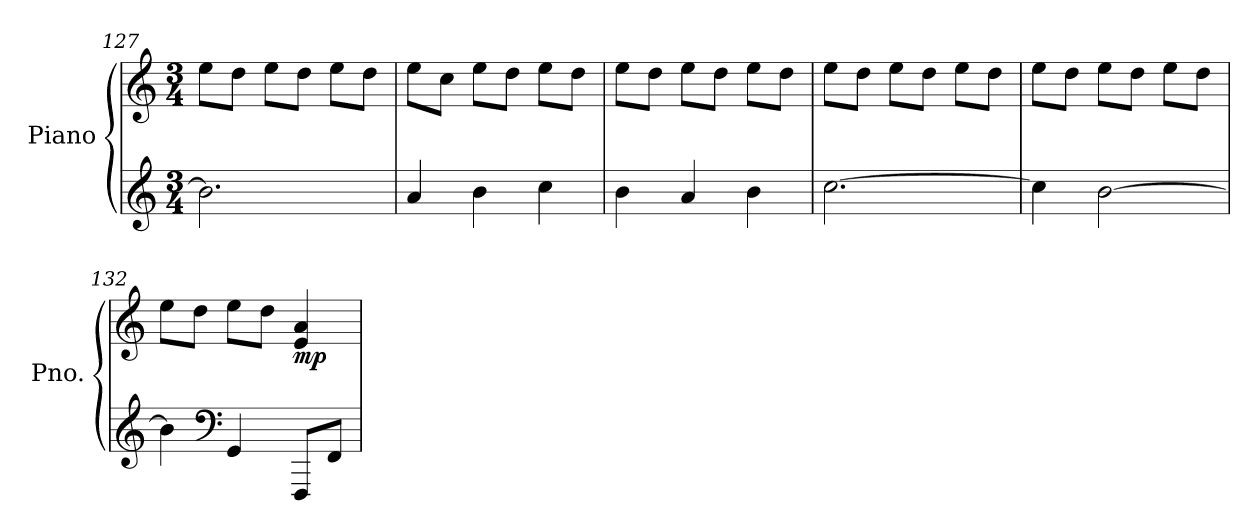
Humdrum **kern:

**kern	**kern	**dynam
*part1	*part1	*part1
*staff2	*staff1	*staff1/2
*I"Piano	*	*
*I'Pno.	*	*
!!LO:LB:g=z
*clefG2	*clefG2	*
*k[]	*k[]	*
*M3/4	*M3/4	*
=127	=127	=127
2.b\]	8ee\L	.
.	8dd\J	.
.	8ee\L	.
.	8dd\J	.
.	8ee\L	.
.	8dd\J	.
=128	=128	=128
4a/	8ee\L	.
.	8cc\J	.
4b\	8ee\L	.
.	8dd\J	.
4cc\	8ee\L	.
.	8dd\J	.
=129	=129	=129
4b\	8ee\L	.
.	8dd\J	.
4a/	8ee\L	.
.	8dd\J	.
4b\	8ee\L	.
.	8dd\J	.
!!LO:LB:g=z
=130	=130	=130
[2.cc\	8ee\L	.
.	8dd\J	.
.	8ee\L	.
.	8dd\J	.
.	8ee\L	.
.	8dd\J	.
=131	=131	=131
4cc\]	8ee\L	.
.	8dd\J	.
[2b\	8ee\L	.
.	8dd\J	.
.	8ee\L	.
.	8dd\J	.
=132	=132	=132
4b\]	8ee\L	.
.	8dd\J	.
*clefF4	*	*
4GG/	8ee\L	.
.	8dd\J	.
!	!	!LO:DY:b
8FFF/L	4e/ 4a/	mp
8FF/J	.	.
=	=	=
*-	*-	*-
